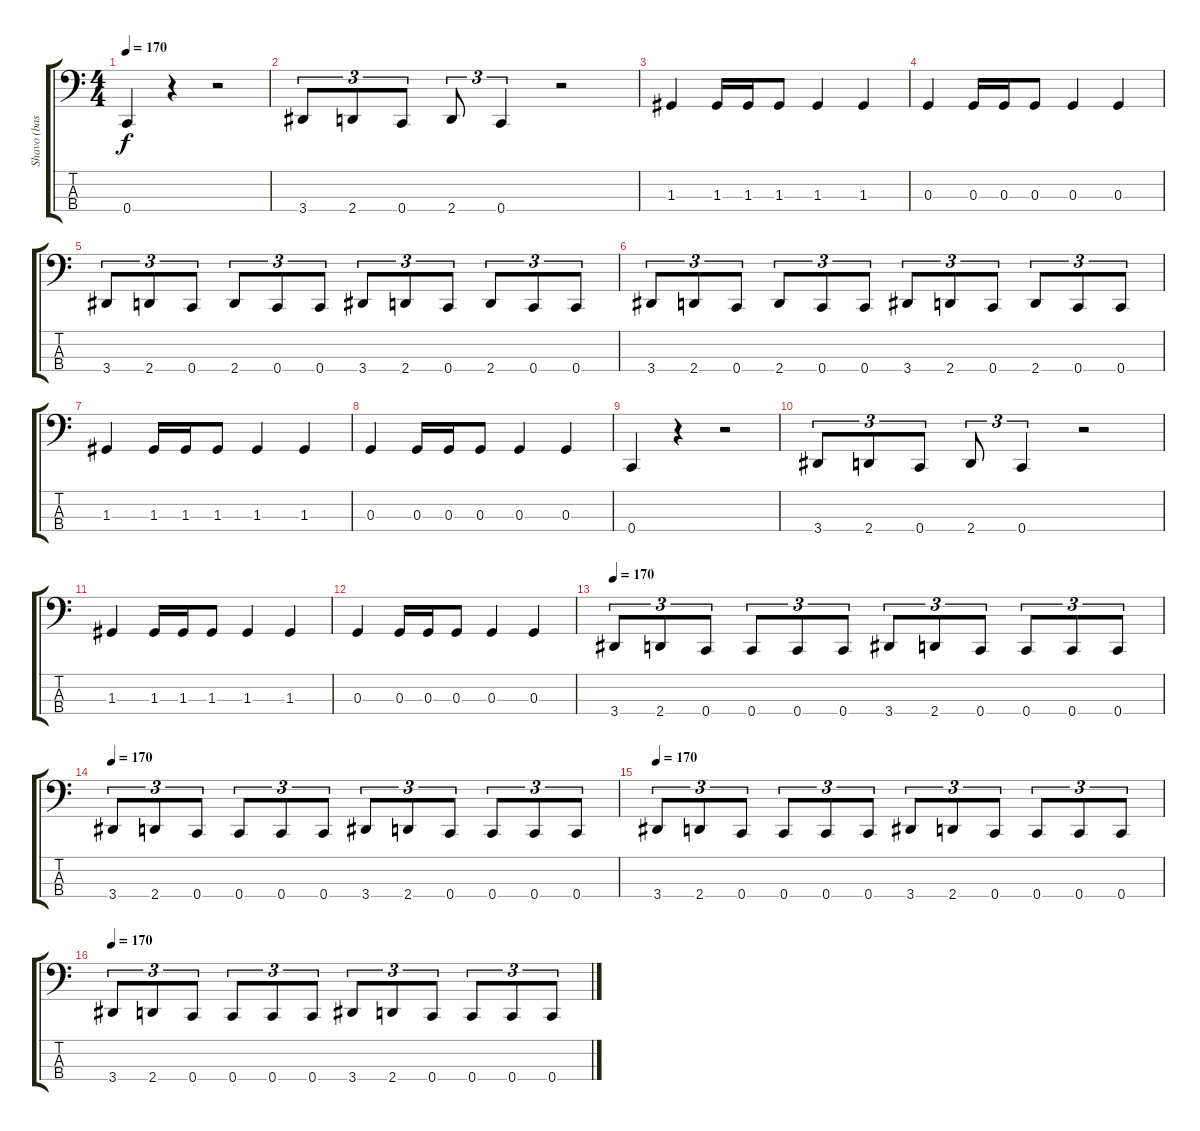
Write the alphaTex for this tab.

\track ("Shavo (bass)" "Shavo (bas") {instrument electricbassfinger}
\staff {score tabs}
\tuning (F2 C2 G1 C1) {hide}
\ts (4 4)
\tempo 170
\clef f4
\ks c
0.4.4{dy f} r.4 r.2 |
3.4.8{tu (3 2)} 2.4.8{tu (3 2)} 0.4.8{tu (3 2)} 2.4.8{tu (3 2)} 0.4.4{tu (3 2)} r.2 |
1.3.4 1.3.16 1.3.16 1.3.8 1.3.4 1.3.4 |
0.3.4 0.3.16 0.3.16 0.3.8 0.3.4 0.3.4 |
3.4.8{tu (3 2)} 2.4.8{tu (3 2)} 0.4.8{tu (3 2)} 2.4.8{tu (3 2)} 0.4.8{tu (3 2)} 0.4.8{tu (3 2)} 3.4.8{tu (3 2)} 2.4.8{tu (3 2)} 0.4.8{tu (3 2)} 2.4.8{tu (3 2)} 0.4.8{tu (3 2)} 0.4.8{tu (3 2)} |
3.4.8{tu (3 2)} 2.4.8{tu (3 2)} 0.4.8{tu (3 2)} 2.4.8{tu (3 2)} 0.4.8{tu (3 2)} 0.4.8{tu (3 2)} 3.4.8{tu (3 2)} 2.4.8{tu (3 2)} 0.4.8{tu (3 2)} 2.4.8{tu (3 2)} 0.4.8{tu (3 2)} 0.4.8{tu (3 2)} |
1.3.4 1.3.16 1.3.16 1.3.8 1.3.4 1.3.4 |
0.3.4 0.3.16 0.3.16 0.3.8 0.3.4 0.3.4 |
0.4.4 r.4 r.2 |
3.4.8{tu (3 2)} 2.4.8{tu (3 2)} 0.4.8{tu (3 2)} 2.4.8{tu (3 2)} 0.4.4{tu (3 2)} r.2 |
1.3.4 1.3.16 1.3.16 1.3.8 1.3.4 1.3.4 |
0.3.4 0.3.16 0.3.16 0.3.8 0.3.4 0.3.4 |
\tempo 170
3.4.8{tu (3 2)} 2.4.8{tu (3 2)} 0.4.8{tu (3 2)} 0.4.8{tu (3 2)} 0.4.8{tu (3 2)} 0.4.8{tu (3 2)} 3.4.8{tu (3 2)} 2.4.8{tu (3 2)} 0.4.8{tu (3 2)} 0.4.8{tu (3 2)} 0.4.8{tu (3 2)} 0.4.8{tu (3 2)} |
\tempo 170
3.4.8{tu (3 2)} 2.4.8{tu (3 2)} 0.4.8{tu (3 2)} 0.4.8{tu (3 2)} 0.4.8{tu (3 2)} 0.4.8{tu (3 2)} 3.4.8{tu (3 2)} 2.4.8{tu (3 2)} 0.4.8{tu (3 2)} 0.4.8{tu (3 2)} 0.4.8{tu (3 2)} 0.4.8{tu (3 2)} |
\tempo 170
3.4.8{tu (3 2)} 2.4.8{tu (3 2)} 0.4.8{tu (3 2)} 0.4.8{tu (3 2)} 0.4.8{tu (3 2)} 0.4.8{tu (3 2)} 3.4.8{tu (3 2)} 2.4.8{tu (3 2)} 0.4.8{tu (3 2)} 0.4.8{tu (3 2)} 0.4.8{tu (3 2)} 0.4.8{tu (3 2)} |
\tempo 170
3.4.8{tu (3 2)} 2.4.8{tu (3 2)} 0.4.8{tu (3 2)} 0.4.8{tu (3 2)} 0.4.8{tu (3 2)} 0.4.8{tu (3 2)} 3.4.8{tu (3 2)} 2.4.8{tu (3 2)} 0.4.8{tu (3 2)} 0.4.8{tu (3 2)} 0.4.8{tu (3 2)} 0.4.8{tu (3 2)}
